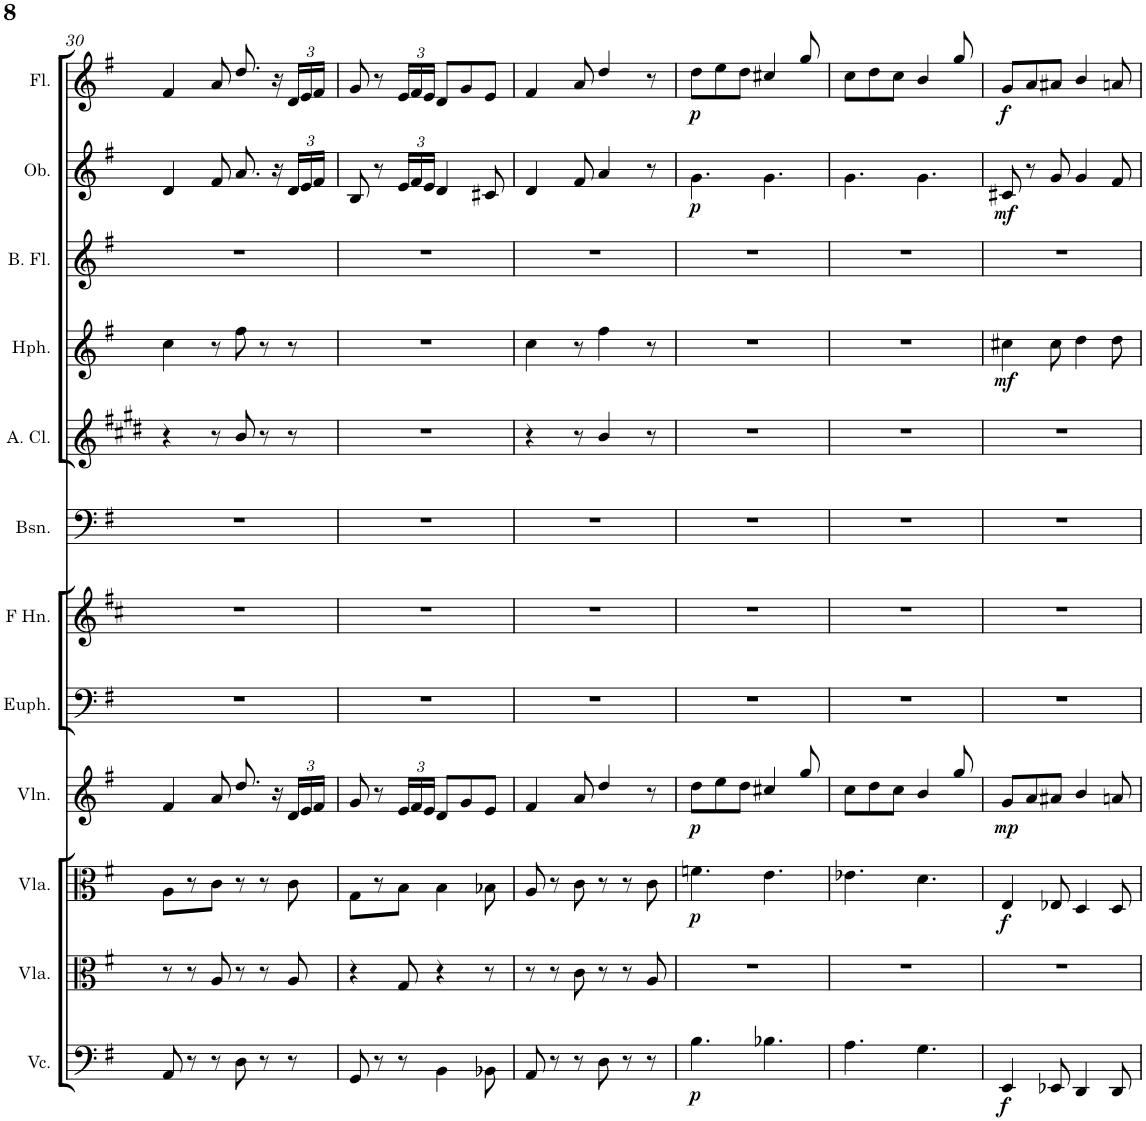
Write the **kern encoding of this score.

**kern	**dynam	**kern	**kern	**dynam	**kern	**dynam	**kern	**kern	**kern	**kern	**kern	**dynam	**kern	**kern	**dynam	**kern	**dynam
*part12	*part12	*part11	*part10	*part10	*part9	*part9	*part8	*part7	*part6	*part5	*part4	*part4	*part3	*part2	*part2	*part1	*part1
*staff12	*staff12	*staff11	*staff10	*staff10	*staff9	*staff9	*staff8	*staff7	*staff6	*staff5	*staff4	*staff4	*staff3	*staff2	*staff2	*staff1	*staff1
*I"Violoncello	*	*I"Viola	*I"Viola	*	*I"Violin	*	*I"Euphonium	*I"Horn in F	*I"Bassoon	*I"Alto Clarinet	*I"Heckelphone	*	*I"Bass Flute	*I"Oboe	*	*I"Flute	*
*I'Vc.	*	*I'Vla.	*I'Vla.	*	*I'Vln.	*	*I'Euph.	*	*I'Bsn.	*I'A. Cl.	*I'Hph.	*	*I'B. Fl.	*I'Ob.	*	*I'Fl.	*
!!LO:PB:g=z
*clefF4	*	*clefC3	*clefC3	*	*clefG2	*	*clefF4	*clefG2	*clefF4	*clefG2	*clefG2	*	*clefG2	*clefG2	*	*clefG2	*
*	*	*	*	*	*	*	*	*Trd4c7	*	*Trd5c9	*Trd7c12	*	*Trd7c12	*	*	*	*
*k[f#]	*	*k[f#]	*k[f#]	*	*k[f#]	*	*k[f#]	*k[f#c#]	*k[f#]	*k[f#c#g#d#]	*k[f#]	*	*k[f#]	*k[f#]	*	*k[f#]	*
*M6/8	*	*M6/8	*M6/8	*	*M6/8	*	*M6/8	*M6/8	*M6/8	*M6/8	*M6/8	*	*M6/8	*M6/8	*	*M6/8	*
=30	=30	=30	=30	=30	=30	=30	=30	=30	=30	=30	=30	=30	=30	=30	=30	=30	=30
8AA/	.	8r	8A\L	.	4f#/	.	2.r	2.r	2.r	4r	4cc\	.	2.r	4d/	.	4f#/	.
8r	.	8r	8r	.	.	.	.	.	.	.	.	.	.	.	.	.	.
8r	.	8A/	8c\J	.	8a/	.	.	.	.	8r	8r	.	.	8f#/	.	8a/	.
8D\	.	8r	8r	.	8.dd/	.	.	.	.	8b/	8ff#\	.	.	8.a/	.	8.dd/	.
8r	.	8r	8r	.	.	.	.	.	.	8r	8r	.	.	.	.	.	.
.	.	.	.	.	16r	.	.	.	.	.	.	.	.	16r	.	16r	.
*	*	*	*	*	*Xbrackettup	*	*	*	*	*	*	*	*	*Xbrackettup	*	*Xbrackettup	*
8r	.	8A/	8c\	.	24d/LL	.	.	.	.	8r	8r	.	.	24d/LL	.	24d/LL	.
.	.	.	.	.	24e/	.	.	.	.	.	.	.	.	24e/	.	24e/	.
.	.	.	.	.	24f#/JJ	.	.	.	.	.	.	.	.	24f#/JJ	.	24f#/JJ	.
=31	=31	=31	=31	=31	=31	=31	=31	=31	=31	=31	=31	=31	=31	=31	=31	=31	=31
8GG/	.	4r	8G\L	.	8g/	.	2.r	2.r	2.r	2.r	2.r	.	2.r	8B/	.	8g/	.
8r	.	.	8r	.	8r	.	.	.	.	.	.	.	.	8r	.	8r	.
8r	.	8G/	8B\J	.	24e/LL	.	.	.	.	.	.	.	.	24e/LL	.	24e/LL	.
.	.	.	.	.	24f#/	.	.	.	.	.	.	.	.	24f#/	.	24f#/	.
.	.	.	.	.	24e/JJ	.	.	.	.	.	.	.	.	24e/JJ	.	24e/JJ	.
4BB\	.	4r	4B\	.	8d/L	.	.	.	.	.	.	.	.	4d/	.	8d/L	.
.	.	.	.	.	8g/	.	.	.	.	.	.	.	.	.	.	8g/	.
8BB-X\	.	8r	8B-X\	.	8e/J	.	.	.	.	.	.	.	.	8c#X/	.	8e/J	.
=32	=32	=32	=32	=32	=32	=32	=32	=32	=32	=32	=32	=32	=32	=32	=32	=32	=32
8AA/	.	8r	8A/	.	4f#/	.	2.r	2.r	2.r	4r	4cc\	.	2.r	4d/	.	4f#/	.
8r	.	8r	8r	.	.	.	.	.	.	.	.	.	.	.	.	.	.
8r	.	8c\	8c\	.	8a/	.	.	.	.	8r	8r	.	.	8f#/	.	8a/	.
8D\	.	8r	8r	.	4dd/	.	.	.	.	4b/	4ff#\	.	.	4a/	.	4dd/	.
8r	.	8r	8r	.	.	.	.	.	.	.	.	.	.	.	.	.	.
8r	.	8A/	8c\	.	8r	.	.	.	.	8r	8r	.	.	8r	.	8r	.
=33	=33	=33	=33	=33	=33	=33	=33	=33	=33	=33	=33	=33	=33	=33	=33	=33	=33
!	!LO:DY:b	!	!	!LO:DY:b	!	!LO:DY:b	!	!	!	!	!	!	!	!	!LO:DY:b	!	!LO:DY:b
4.B\	p	2.r	4.fn\	p	8dd\L	p	2.r	2.r	2.r	2.r	2.r	.	2.r	4.g\	p	8dd\L	p
.	.	.	.	.	8ee\	.	.	.	.	.	.	.	.	.	.	8ee\	.
.	.	.	.	.	8dd\J	.	.	.	.	.	.	.	.	.	.	8dd\J	.
4.B-X\	.	.	4.e\	.	4cc#X/	.	.	.	.	.	.	.	.	4.g\	.	4cc#X/	.
.	.	.	.	.	8gg/	.	.	.	.	.	.	.	.	.	.	8gg/	.
=34	=34	=34	=34	=34	=34	=34	=34	=34	=34	=34	=34	=34	=34	=34	=34	=34	=34
4.A\	.	2.r	4.e-X\	.	8cc\L	.	2.r	2.r	2.r	2.r	2.r	.	2.r	4.g\	.	8cc\L	.
.	.	.	.	.	8dd\	.	.	.	.	.	.	.	.	.	.	8dd\	.
.	.	.	.	.	8cc\J	.	.	.	.	.	.	.	.	.	.	8cc\J	.
4.G\	.	.	4.d\	.	4b/	.	.	.	.	.	.	.	.	4.g\	.	4b/	.
.	.	.	.	.	8gg/	.	.	.	.	.	.	.	.	.	.	8gg/	.
=35	=35	=35	=35	=35	=35	=35	=35	=35	=35	=35	=35	=35	=35	=35	=35	=35	=35
!	!LO:DY:b	!	!	!LO:DY:b	!	!LO:DY:b	!	!	!	!	!	!LO:DY:b	!	!	!LO:DY:b	!	!LO:DY:b
4EE/	f	2.r	4E/	f	8g/L	mp	2.r	2.r	2.r	2.r	4cc#X\	mf	2.r	8c#X/	mf	8g/L	f
.	.	.	.	.	8a/	.	.	.	.	.	.	.	.	8r	.	8a/	.
8EE-X/	.	.	8E-X/	.	8a#X/J	.	.	.	.	.	8cc#\	.	.	8g/	.	8a#X/J	.
4DD/	.	.	4D/	.	4b/	.	.	.	.	.	4dd\	.	.	4g/	.	4b/	.
8DD/	.	.	8D/	.	8an/	.	.	.	.	.	8dd\	.	.	8f#/	.	8an/	.
=	=	=	=	=	=	=	=	=	=	=	=	=	=	=	=	=	=
*-	*-	*-	*-	*-	*-	*-	*-	*-	*-	*-	*-	*-	*-	*-	*-	*-	*-
